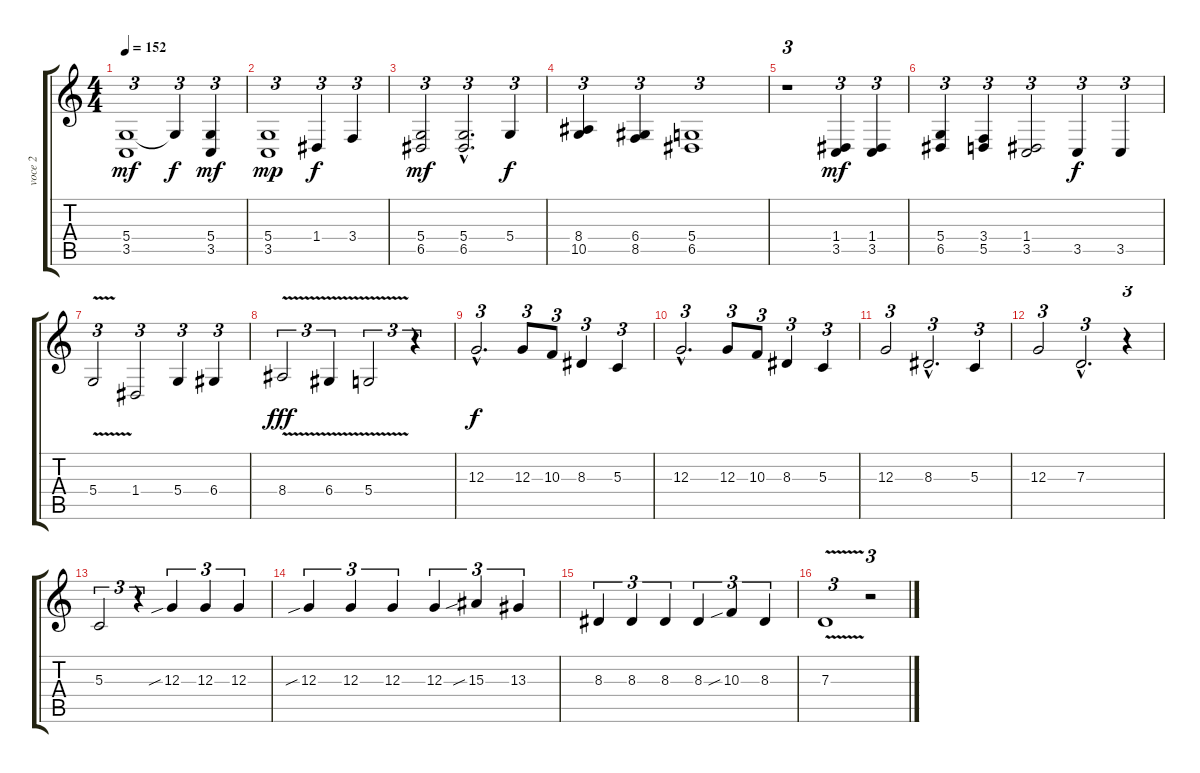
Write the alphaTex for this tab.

\track ("voce 2" "voce 2") {instrument recorder}
\staff {score tabs}
\tuning (E4 B3 G3 D3 A2 E2) {hide}
\ts (4 4)
\tempo 152
\clef g2
\ks c
(5.4 3.5).1{tu (3 2) dy mf} 5.4{t}.4{tu (3 2) dy f} (5.4 3.5).4{tu (3 2) dy mf} |
(5.4 3.5).1{tu (3 2) dy mp} 1.4.4{tu (3 2) dy f} 3.4.4{tu (3 2)} |
(5.4 6.5).2{tu (3 2) dy mf} (5.4{hac} 6.5{hac}).2{d tu (3 2)} 5.4.4{tu (3 2) dy f} |
(8.4 10.5).4{tu (3 2)} (6.4 8.5).4{tu (3 2)} (5.4 6.5).1{tu (3 2)} |
r.1{tu (3 2)} (1.4 3.5).4{tu (3 2) dy mf} (1.4 3.5).4{tu (3 2)} |
(5.4 6.5).4{tu (3 2)} (3.4 5.5).4{tu (3 2)} (1.4 3.5).2{tu (3 2)} 3.5.4{tu (3 2) dy f} 3.5.4{tu (3 2)} |
5.4{v}.2{tu (3 2)} 1.4.2{tu (3 2)} 5.4.4{tu (3 2)} 6.4.4{tu (3 2)} |
8.4{v}.2{tu (3 2) dy fff} 6.4{v}.4{tu (3 2)} 5.4{v}.2{tu (3 2)} r.4{tu (3 2)} |
12.3{hac}.2{d tu (3 2) dy f} 12.3.8{tu (3 2)} 10.3.8{tu (3 2)} 8.3.4{tu (3 2)} 5.3.4{tu (3 2)} |
12.3{hac}.2{d tu (3 2)} 12.3.8{tu (3 2)} 10.3.8{tu (3 2)} 8.3.4{tu (3 2)} 5.3.4{tu (3 2)} |
12.3.2{tu (3 2)} 8.3{hac}.2{d tu (3 2)} 5.3.4{tu (3 2)} |
12.3.2{tu (3 2)} 7.3{hac}.2{d tu (3 2)} r.4{tu (3 2)} |
5.3.2{tu (3 2)} r.4{tu (3 2)} 12.3{sib}.4{tu (3 2)} 12.3.4{tu (3 2)} 12.3.4{tu (3 2)} |
12.3{sib}.4{tu (3 2)} 12.3.4{tu (3 2)} 12.3.4{tu (3 2)} 12.3.4{tu (3 2)} 15.3{sib}.4{tu (3 2)} 13.3.4{tu (3 2)} |
8.3.4{tu (3 2)} 8.3.4{tu (3 2)} 8.3.4{tu (3 2)} 8.3.4{tu (3 2)} 10.3{sib}.4{tu (3 2)} 8.3.4{tu (3 2)} |
7.3{v}.1{tu (3 2)} r.2{tu (3 2)}
